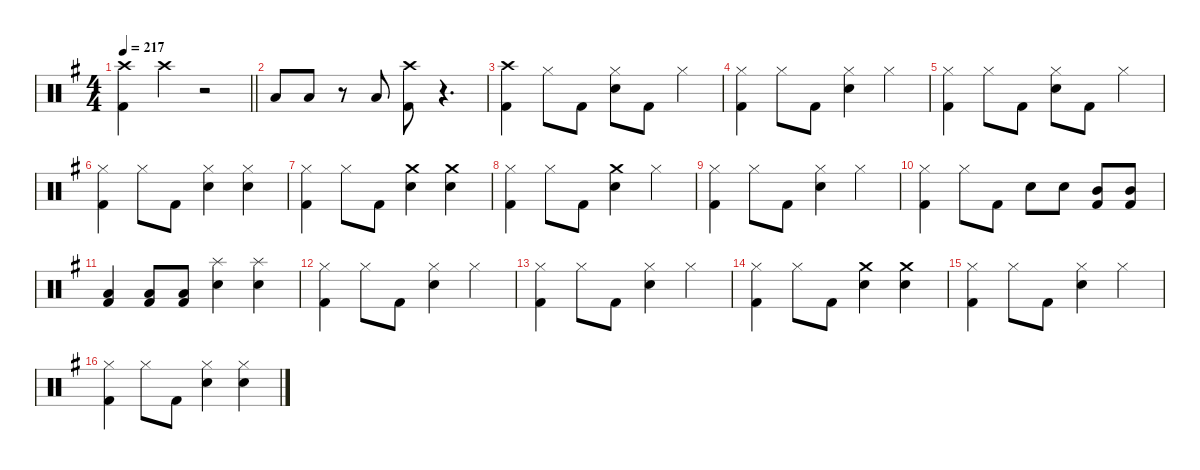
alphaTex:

\defaultSystemsLayout 4
\hideDynamics
\bracketExtendMode nobrackets
\singleTrackTrackNamePolicy hidden
\multiTrackTrackNamePolicy hidden
\firstSystemTrackNameMode fullname
\firstSystemTrackNameOrientation horizontal
\otherSystemsTrackNameOrientation horizontal
\track ("Lars Ulrich" "drm.") {instrument percussion}
\staff {score}
\articulation defaults
\ts (4 4)
\tempo 217
\clef neutral
\barLineRight lightlight
\ks eminor
("Crash high (hit)"{acc forcenatural} "Kick (hit) 2"{acc forcenatural}).4{dy ff beam Down} "Crash high (hit)"{acc forcenatural}.4{dy ppp beam Down} r.2{beam Down} |
"Low Tom (hit)"{acc forcenatural}.8{dy f beam Up} "Low Tom (hit)"{acc forcenatural}.8{beam Up} r.8{beam Up} "Low Tom (hit)"{acc forcenatural}.8{dy ff beam Up} ("Crash high (hit)"{acc forcenatural} "Kick (hit) 2"{acc forcenatural}).8{dy f beam Down} r.4{d beam Down} |
("Crash high (hit)"{acc forcenatural} "Kick (hit) 2"{acc forcenatural}).4{dy ff beam Down} "Hi-Hat (closed)"{acc forcenatural}.8{dy f beam Down} "Kick (hit) 2"{acc forcenatural}.8{dy ff beam Down} ("Hi-Hat (closed)"{acc forcenatural} "Snare (hit) 2"{acc forcenatural}).8{dy f beam Down} "Kick (hit) 2"{acc forcenatural}.8{dy ff beam Down} "Hi-Hat (closed)"{acc forcenatural}.4{dy f beam Down} |
("Hi-Hat (closed)"{acc forcenatural} "Kick (hit) 2"{acc forcenatural}).4{beam Down} "Hi-Hat (closed)"{acc forcenatural}.8{beam Down} "Kick (hit) 2"{acc forcenatural}.8{dy ff beam Down} ("Hi-Hat (closed)"{acc forcenatural} "Snare (hit) 2"{acc forcenatural}).4{dy f beam Down} "Hi-Hat (closed)"{acc forcenatural}.4{beam Down} |
("Hi-Hat (closed)"{acc forcenatural} "Kick (hit) 2"{acc forcenatural}).4{beam Down} "Hi-Hat (closed)"{acc forcenatural}.8{beam Down} "Kick (hit) 2"{acc forcenatural}.8{dy ff beam Down} ("Hi-Hat (closed)"{acc forcenatural} "Snare (hit) 2"{acc forcenatural}).8{dy f beam Down} "Kick (hit) 2"{acc forcenatural}.8{dy ff beam Down} "Hi-Hat (closed)"{acc forcenatural}.4{dy f beam Down} |
("Hi-Hat (closed)"{acc forcenatural} "Kick (hit) 2"{acc forcenatural}).4{beam Down} "Hi-Hat (closed)"{acc forcenatural}.8{beam Down} "Kick (hit) 2"{acc forcenatural}.8{dy ff beam Down} ("Hi-Hat (closed)"{acc forcenatural} "Snare (hit) 2"{acc forcenatural}).4{dy f beam Down} ("Hi-Hat (closed)"{acc forcenatural} "Snare (hit) 2"{acc forcenatural}).4{beam Down} |
("Hi-Hat (closed)"{acc forcenatural} "Kick (hit) 2"{acc forcenatural}).4{beam Down} "Hi-Hat (closed)"{acc forcenatural}.8{beam Down} "Kick (hit) 2"{acc forcenatural}.8{dy ff beam Down} ("Crash medium (hit)"{acc forcenatural} "Snare (hit) 2"{acc forcenatural}).4{dy f beam Down} ("Crash medium (hit)"{acc forcenatural} "Snare (hit) 2"{acc forcenatural}).4{beam Down} |
("Hi-Hat (closed)"{acc forcenatural} "Kick (hit) 2"{acc forcenatural}).4{beam Down} "Hi-Hat (closed)"{acc forcenatural}.8{beam Down} "Kick (hit) 2"{acc forcenatural}.8{dy ff beam Down} ("Crash medium (hit)"{acc forcenatural} "Snare (hit) 2"{acc forcenatural}).4{dy f beam Down} "Hi-Hat (closed)"{acc forcenatural}.4{beam Down} |
("Hi-Hat (closed)"{acc forcenatural} "Kick (hit) 2"{acc forcenatural}).4{beam Down} "Hi-Hat (closed)"{acc forcenatural}.8{beam Down} "Kick (hit) 2"{acc forcenatural}.8{dy ff beam Down} ("Hi-Hat (closed)"{acc forcenatural} "Snare (hit) 2"{acc forcenatural}).4{dy f beam Down} "Hi-Hat (closed)"{acc forcenatural}.4{beam Down} |
("Hi-Hat (closed)"{acc forcenatural} "Kick (hit) 2"{acc forcenatural}).4{beam Down} "Hi-Hat (closed)"{acc forcenatural}.8{beam Down} "Kick (hit) 2"{acc forcenatural}.8{dy ff beam Down} "Snare (hit) 2"{acc forcenatural}.8{beam Down} "Snare (hit) 2"{acc forcenatural}.8{beam Down} ("Mid Tom (hit)"{acc forcenatural} "Kick (hit) 2"{acc forcenatural}).8{beam Up} ("Mid Tom (hit)"{acc forcenatural} "Kick (hit) 2"{acc forcenatural}).8{beam Up} |
("Low Tom (hit)"{acc forcenatural} "Kick (hit) 2"{acc forcenatural}).4{dy f beam Up} ("Low Tom (hit)"{acc forcenatural} "Kick (hit) 2"{acc forcenatural}).8{beam Up} ("Low Tom (hit)"{acc forcenatural} "Kick (hit) 2"{acc forcenatural}).8{beam Up} ("Splash (hit)"{acc forcenatural} "Snare (hit) 2"{acc forcenatural}).4{dy ff beam Down} ("Splash (hit)"{acc forcenatural} "Snare (hit) 2"{acc forcenatural}).4{beam Down} |
("Hi-Hat (closed)"{acc forcenatural} "Kick (hit) 2"{acc forcenatural}).4{dy f beam Down} "Hi-Hat (closed)"{acc forcenatural}.8{beam Down} "Kick (hit) 2"{acc forcenatural}.8{dy ff beam Down} ("Hi-Hat (closed)"{acc forcenatural} "Snare (hit) 2"{acc forcenatural}).4{dy f beam Down} "Hi-Hat (closed)"{acc forcenatural}.4{beam Down} |
("Hi-Hat (closed)"{acc forcenatural} "Kick (hit) 2"{acc forcenatural}).4{beam Down} "Hi-Hat (closed)"{acc forcenatural}.8{beam Down} "Kick (hit) 2"{acc forcenatural}.8{dy ff beam Down} ("Hi-Hat (closed)"{acc forcenatural} "Snare (hit) 2"{acc forcenatural}).4{dy f beam Down} "Hi-Hat (closed)"{acc forcenatural}.4{beam Down} |
("Hi-Hat (closed)"{acc forcenatural} "Kick (hit) 2"{acc forcenatural}).4{beam Down} "Hi-Hat (closed)"{acc forcenatural}.8{beam Down} "Kick (hit) 2"{acc forcenatural}.8{dy ff beam Down} ("Crash medium (hit)"{acc forcenatural} "Snare (hit) 2"{acc forcenatural}).4{dy f beam Down} ("Crash medium (hit)"{acc forcenatural} "Snare (hit) 2"{acc forcenatural}).4{beam Down} |
("Hi-Hat (closed)"{acc forcenatural} "Kick (hit) 2"{acc forcenatural}).4{beam Down} "Hi-Hat (closed)"{acc forcenatural}.8{beam Down} "Kick (hit) 2"{acc forcenatural}.8{dy ff beam Down} ("Hi-Hat (closed)"{acc forcenatural} "Snare (hit) 2"{acc forcenatural}).4{dy f beam Down} "Hi-Hat (closed)"{acc forcenatural}.4{beam Down} |
("Hi-Hat (closed)"{acc forcenatural} "Kick (hit) 2"{acc forcenatural}).4{beam Down} "Hi-Hat (closed)"{acc forcenatural}.8{beam Down} "Kick (hit) 2"{acc forcenatural}.8{dy ff beam Down} ("Hi-Hat (closed)"{acc forcenatural} "Snare (hit) 2"{acc forcenatural}).4{dy f beam Down} ("Hi-Hat (closed)"{acc forcenatural} "Snare (hit) 2"{acc forcenatural}).4{beam Down}
